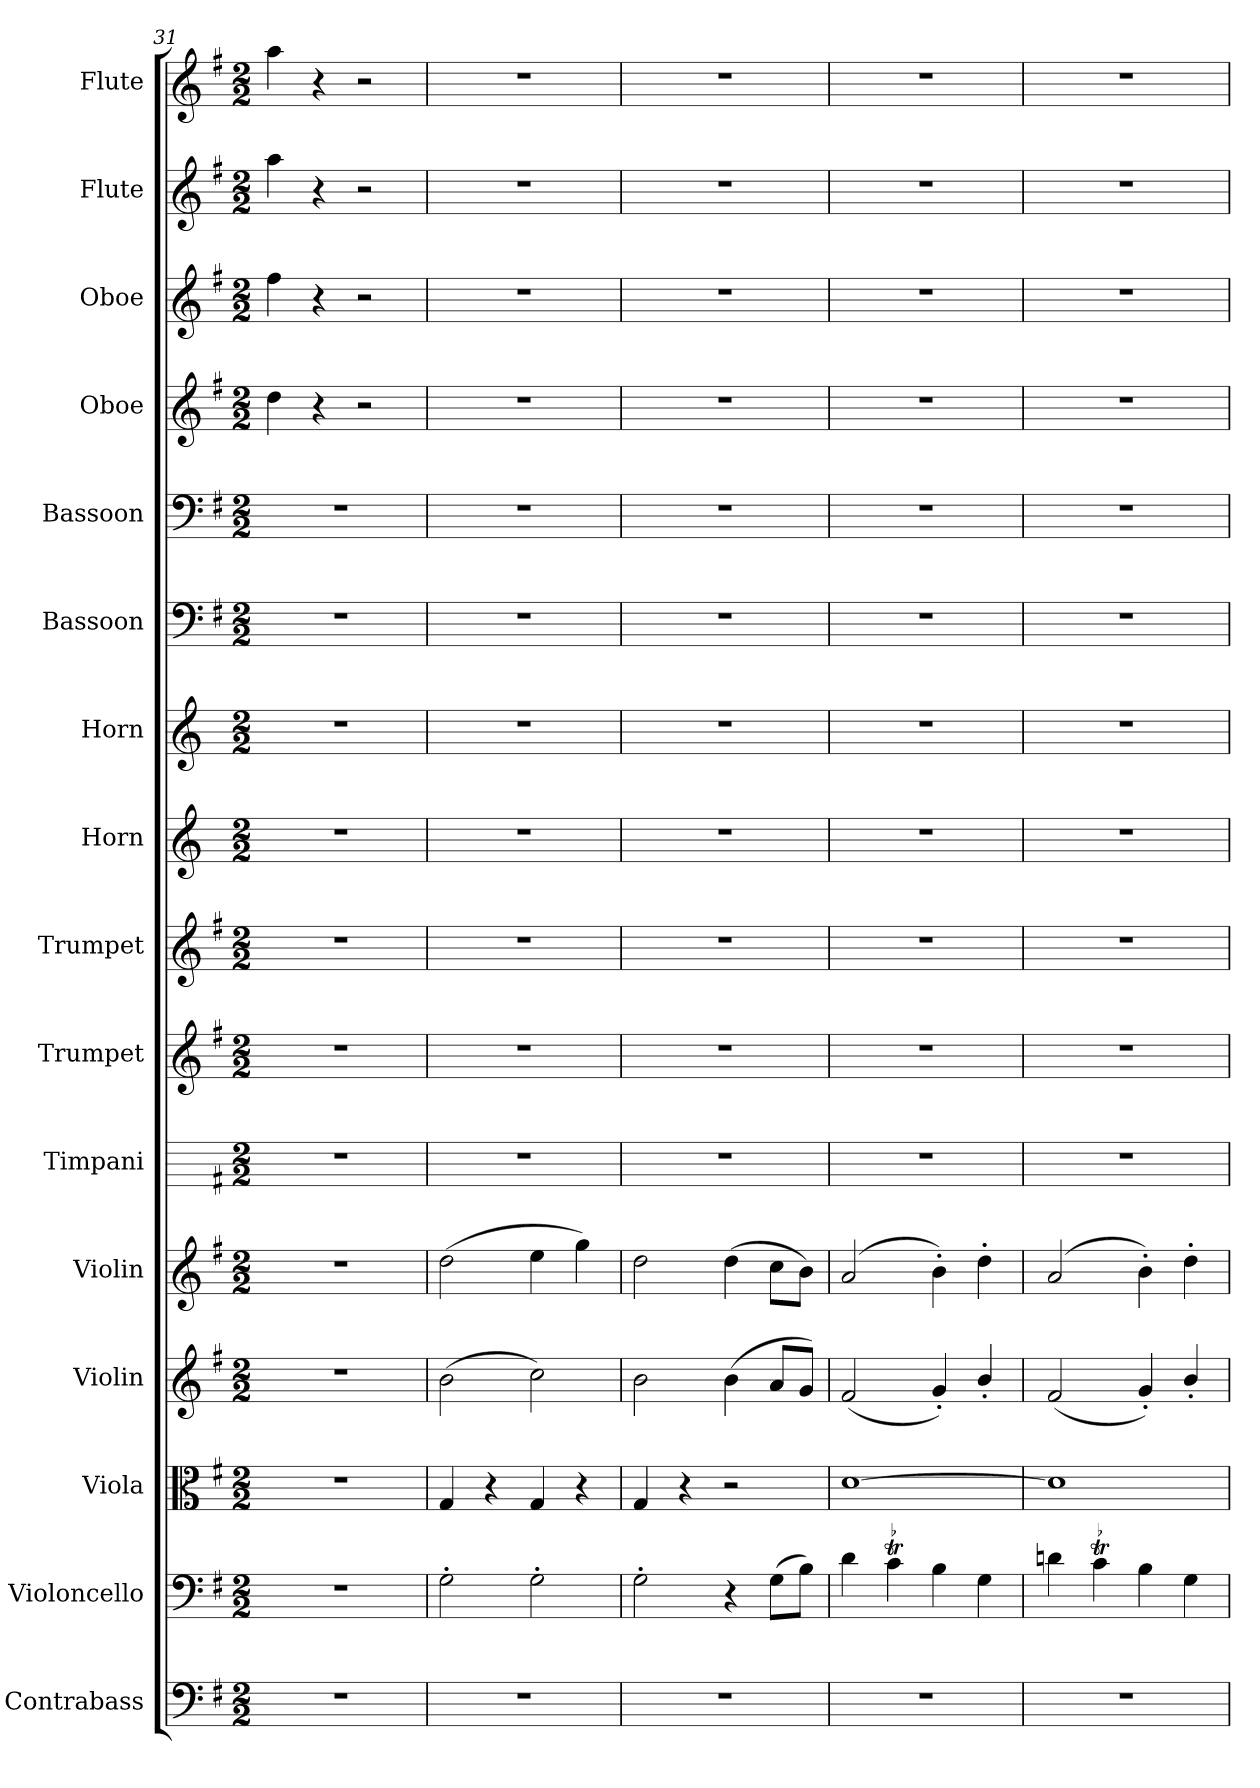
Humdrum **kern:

**kern	**kern	**kern	**kern	**kern	**kern	**kern	**kern	**kern	**kern	**kern	**kern	**kern	**kern	**kern	**kern
*part16	*part15	*part14	*part13	*part12	*part11	*part10	*part9	*part8	*part7	*part6	*part5	*part4	*part3	*part2	*part1
*staff16	*staff15	*staff14	*staff13	*staff12	*staff11	*staff10	*staff9	*staff8	*staff7	*staff6	*staff5	*staff4	*staff3	*staff2	*staff1
*I"Contrabass	*I"Violoncello	*I"Viola	*I"Violin	*I"Violin	*I"Timpani	*I"Trumpet	*I"Trumpet	*I"Horn	*I"Horn	*I"Bassoon	*I"Bassoon	*I"Oboe	*I"Oboe	*I"Flute	*I"Flute
*I'Cb	*I'Vc	*I'Vla	*I'Vln	*I'Vln	*I'Timp	*I'Tpt	*I'Tpt	*I'Hn	*I'Hn	*I'Bsn	*I'Bsn	*I'Ob	*I'Ob	*I'Fl	*I'Fl
*clefF4	*clefF4	*clefC3	*clefG2	*clefG2	*	*clefG2	*clefG2	*clefG2	*clefG2	*clefF4	*clefF4	*clefG2	*clefG2	*clefG2	*clefG2
*k[f#]	*k[f#]	*k[f#]	*k[f#]	*k[f#]	*k[f#]	*k[f#]	*k[f#]	*k[]	*k[]	*k[f#]	*k[f#]	*k[f#]	*k[f#]	*k[f#]	*k[f#]
*M2/2	*M2/2	*M2/2	*M2/2	*M2/2	*M2/2	*M2/2	*M2/2	*M2/2	*M2/2	*M2/2	*M2/2	*M2/2	*M2/2	*M2/2	*M2/2
=31	=31	=31	=31	=31	=31	=31	=31	=31	=31	=31	=31	=31	=31	=31	=31
1r	1r	1r	1r	1r	1r	1r	1r	1r	1r	1r	1r	4dd\	4ff#\	4aa\	4aa\
.	.	.	.	.	.	.	.	.	.	.	.	4r	4r	4r	4r
.	.	.	.	.	.	.	.	.	.	.	.	2r	2r	2r	2r
=32	=32	=32	=32	=32	=32	=32	=32	=32	=32	=32	=32	=32	=32	=32	=32
1r	2G'\	4G/	(2b\	(2dd\	1r	1r	1r	1r	1r	1r	1r	1r	1r	1r	1r
.	.	4r	.	.	.	.	.	.	.	.	.	.	.	.	.
.	2G'\	4G/	2cc\)	4ee\	.	.	.	.	.	.	.	.	.	.	.
.	.	4r	.	4gg\)	.	.	.	.	.	.	.	.	.	.	.
=33	=33	=33	=33	=33	=33	=33	=33	=33	=33	=33	=33	=33	=33	=33	=33
1r	2G'\	4G/	2b\	2dd\	1r	1r	1r	1r	1r	1r	1r	1r	1r	1r	1r
.	.	4r	.	.	.	.	.	.	.	.	.	.	.	.	.
.	4r	2r	(4b\	(4dd\	.	.	.	.	.	.	.	.	.	.	.
.	(8G\L	.	8a/L	8cc\L	.	.	.	.	.	.	.	.	.	.	.
.	8B\J)	.	8g/J)	8b\J)	.	.	.	.	.	.	.	.	.	.	.
=34	=34	=34	=34	=34	=34	=34	=34	=34	=34	=34	=34	=34	=34	=34	=34
1r	4d\	[1d\	(2f#/	(2a/	1r	1r	1r	1r	1r	1r	1r	1r	1r	1r	1r
!	!LO:TR:acc=-	!	!	!	!	!	!	!	!	!	!	!	!	!	!
.	4ct\	.	.	.	.	.	.	.	.	.	.	.	.	.	.
.	4B\	.	4g'/)	4b'\)	.	.	.	.	.	.	.	.	.	.	.
.	4G\	.	4b'/	4dd'\	.	.	.	.	.	.	.	.	.	.	.
=35	=35	=35	=35	=35	=35	=35	=35	=35	=35	=35	=35	=35	=35	=35	=35
1r	4dn\	1d\]	(2f#/	(2a/	1r	1r	1r	1r	1r	1r	1r	1r	1r	1r	1r
!	!LO:TR:acc=-	!	!	!	!	!	!	!	!	!	!	!	!	!	!
.	4ct\	.	.	.	.	.	.	.	.	.	.	.	.	.	.
.	4B\	.	4g'/)	4b'\)	.	.	.	.	.	.	.	.	.	.	.
.	4G\	.	4b'/	4dd'\	.	.	.	.	.	.	.	.	.	.	.
=	=	=	=	=	=	=	=	=	=	=	=	=	=	=	=
*-	*-	*-	*-	*-	*-	*-	*-	*-	*-	*-	*-	*-	*-	*-	*-
